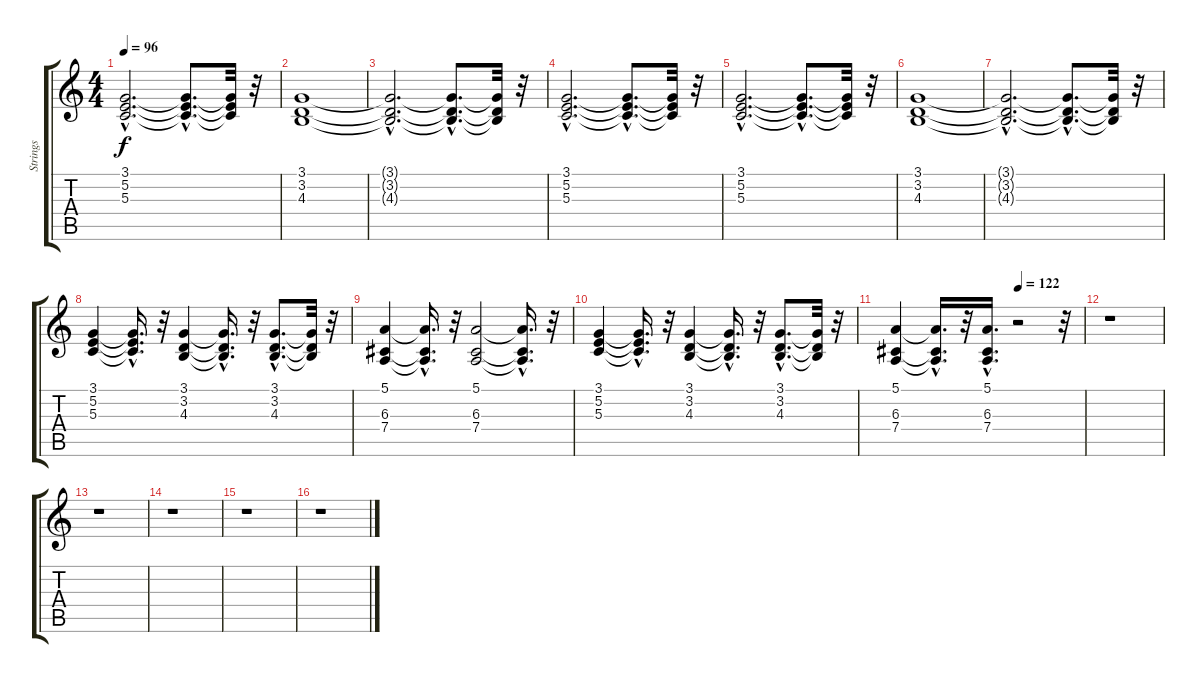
\track ("Strings" "Strings") {instrument stringensemble1}
\staff {score tabs}
\tuning (E4 B3 G3 D3 A2 E2) {hide}
\ts (4 4)
\tempo 96
\clef g2
\ks c
(3.1{hac} 5.2{hac} 5.3{hac}).2{d dy f} (3.1{hac t} 5.2{hac t} 5.3{hac t}).8{d} (3.1{t} 5.2{t} 5.3{t}).32 r.32 |
(3.1 3.2 4.3).1 |
(3.1{hac t} 3.2{hac t} 4.3{hac t}).2{d} (3.1{hac t} 3.2{hac t} 4.3{hac t}).8{d} (3.1{t} 3.2{t} 4.3{t}).32 r.32 |
(3.1{hac} 5.2{hac} 5.3{hac}).2{d} (3.1{hac t} 5.2{hac t} 5.3{hac t}).8{d} (3.1{t} 5.2{t} 5.3{t}).32 r.32 |
(3.1{hac} 5.2{hac} 5.3{hac}).2{d} (3.1{hac t} 5.2{hac t} 5.3{hac t}).8{d} (3.1{t} 5.2{t} 5.3{t}).32 r.32 |
(3.1 3.2 4.3).1 |
(3.1{hac t} 3.2{hac t} 4.3{hac t}).2{d} (3.1{hac t} 3.2{hac t} 4.3{hac t}).8{d} (3.1{t} 3.2{t} 4.3{t}).32 r.32 |
(3.1 5.2 5.3).4 (3.1{hac t} 5.2{hac t} 5.3{hac t}).16{d} r.32 (3.1 3.2 4.3).4 (3.1{hac t} 3.2{hac t} 4.3{hac t}).16{d} r.32 (3.1{hac} 3.2{hac} 4.3{hac}).8{d} (3.1{t} 3.2{t} 4.3{t}).32 r.32 |
(5.1 6.3 7.4).4 (5.1{hac t} 6.3{hac t} 7.4{hac t}).16{d} r.32 (5.1 6.3 7.4).2 (5.1{hac t} 6.3{hac t} 7.4{hac t}).16{d} r.32 |
(3.1 5.2 5.3).4 (3.1{hac t} 5.2{hac t} 5.3{hac t}).16{d} r.32 (3.1 3.2 4.3).4 (3.1{hac t} 3.2{hac t} 4.3{hac t}).16{d} r.32 (3.1{hac} 3.2{hac} 4.3{hac}).8{d} (3.1{t} 3.2{t} 4.3{t}).32 r.32 |
\tempo (122 0.65625)
(5.1 6.3 7.4).4 (5.1{hac t} 6.3{hac t} 7.4{hac t}).16{d} r.32 (5.1{hac} 6.3{hac} 7.4{hac}).16{d volume 14 balance 12 instrument stringensemble1} r.2 r.32 |
r.1 |
r.1 |
r.1 |
r.1 |
r.1
